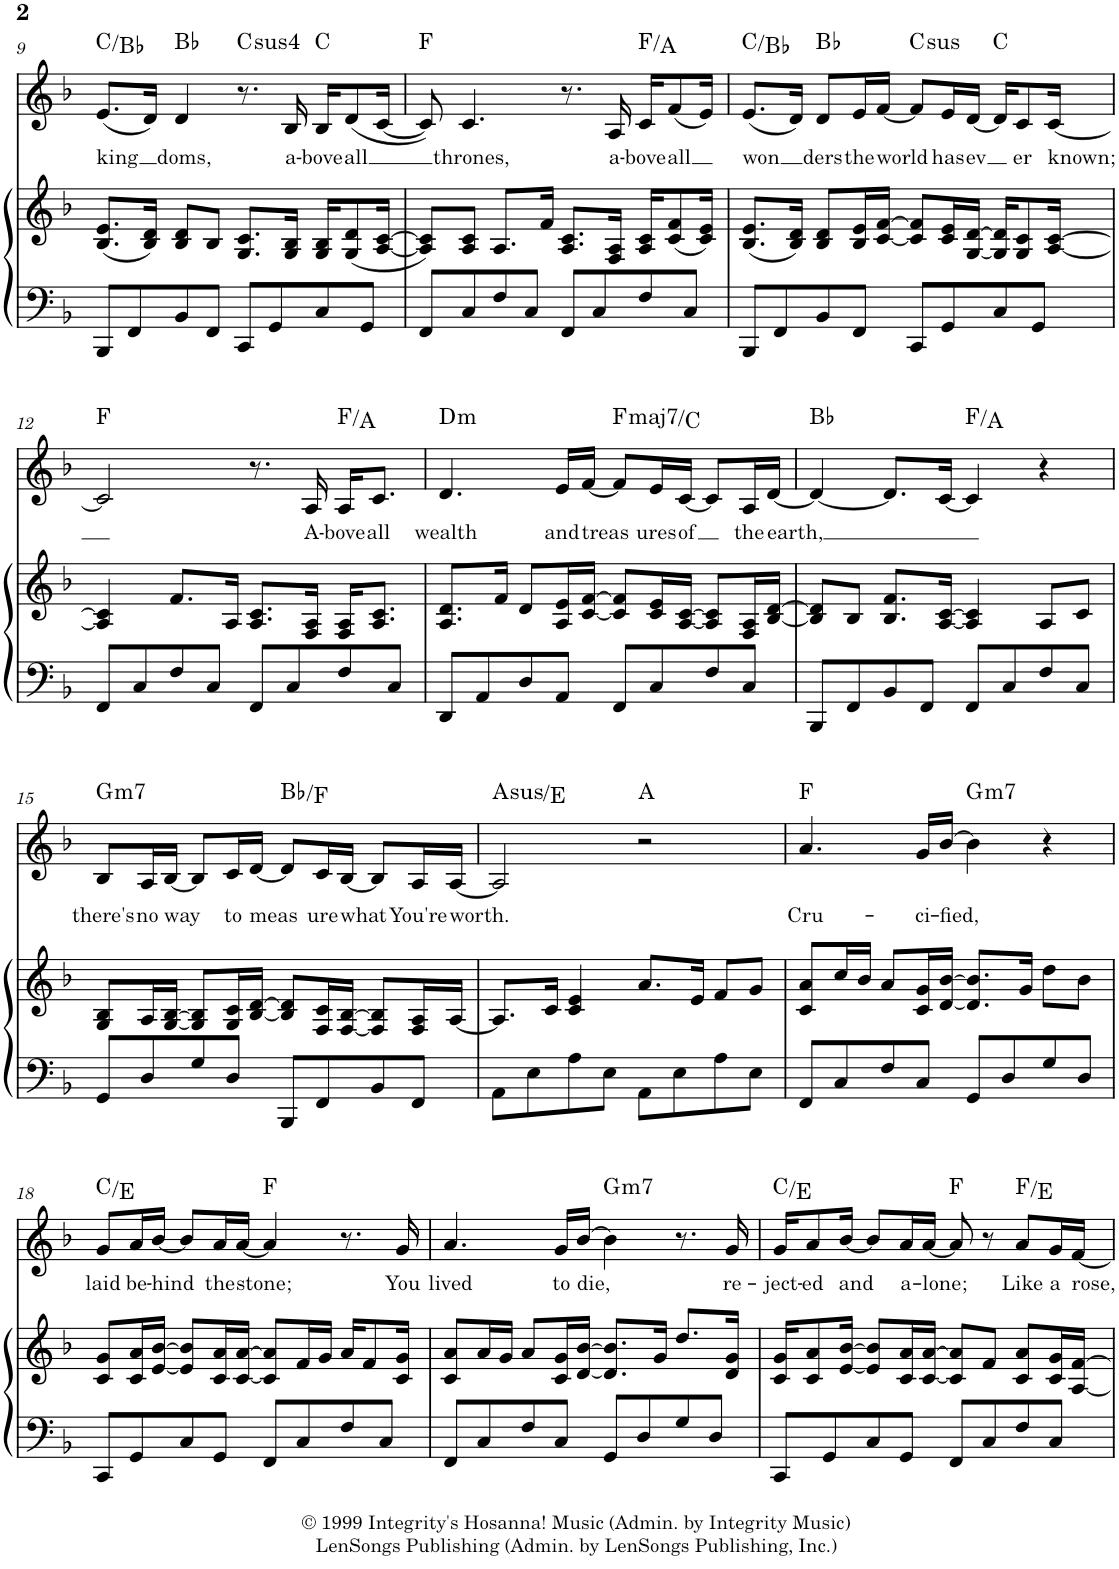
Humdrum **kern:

**kern	**kern	**kern	**text	**harte
*part2	*part2	*part1	*part1	*part1
*staff3	*staff2	*staff1	*staff1	*
*I"Piano	*	*I"Voice	*	*
*I'Pno	*	*	*	*
!!LO:PB:g=z
*clefF4	*clefG2	*clefG2	*	*
*k[b-]	*k[b-]	*k[b-]	*	*
*M4/4	*M4/4	*M4/4	*	*
=9	=9	=9	=9	=9
!	!	!	!LO:LY:b	!
8BBB-/L	(8.B-/ 8.e/L	(8.e/L	-king	C:maj/b7
8FF/	.	.	.	.
.	16B-/ 16d/Jk)	16d/Jk)	.	.
!	!	!	!LO:LY:b	!
8BB-/	8B-/ 8d/L	4d/	doms,	Bb:maj
8FF/J	8B-/J	.	.	.
!	!	!	!	!LO:H:kt=4
8CC/L	8.G/ 8.c/L	8.r	.	C:sus4
8GG/	.	.	.	.
!	!	!	!LO:LY:b	!
.	16G/ 16B-/Jk	16B-/	a-	.
!	!	!	!LO:LY:b	!
8C/	16G/ 16B-/KL	16B-/KL	-bove	C:maj
!	!	!	!LO:LY:b	!
.	(8G/ 8d/	(8d/	all	.
8GG/J	.	.	.	.
.	[16A/ [16c/Jk	[16c/Jk	.	.
=10	=10	=10	=10	=10
8FF/L	8A/] 8c/]L)	8c/])	.	F:maj
!	!	!	!LO:LY:b	!
8C/	8A/ 8c/J	4.c/	thrones,	.
8F/	8.A/L	.	.	.
8C/J	.	.	.	.
.	16f/Jk	.	.	.
8FF/L	8.A/ 8.c/L	8.r	.	.
8C/	.	.	.	.
!	!	!	!LO:LY:b	!
.	16F/ 16A/Jk	16A/	a-	.
!	!	!	!LO:LY:b	!
8F/	16A/ 16c/KL	16c/KL	-bove	F:maj/3
!	!	!	!LO:LY:b	!
.	(8c/ 8f/	(8f/	all	.
8C/J	.	.	.	.
.	16c/ 16e/Jk)	16e/Jk)	.	.
=11	=11	=11	=11	=11
!	!	!	!LO:LY:b	!
8BBB-/L	(8.B-/ 8.e/L	(8.e/L	-won	C:maj/b7
8FF/	.	.	.	.
.	16B-/ 16d/Jk)	16d/Jk)	.	.
!	!	!	!LO:LY:b	!
8BB-/	8B-/ 8d/L	8d/L	ders	Bb:maj
!	!	!	!LO:LY:b	!
8FF/J	16B-/ 16e/L	16e/L	the	.
!	!	!	!LO:LY:b	!
.	[16c/ [16f/JJ	[16f/JJ	world	.
!	!	!	!	!LO:H:kt=sus
8CC/L	8c/] 8f/]L	8f/L]	.	C:sus4
!	!	!	!LO:LY:b	!
8GG/	16c/ 16e/L	16e/L	has	.
!	!	!	!LO:LY:b	!
.	[16G/ [16d/JJ	[16d/JJ	ev	.
8C/	16G/] 16d/]KL	16d/KL]	.	C:maj
!	!	!	!LO:LY:b	!
.	8G/ 8c/	8c/	er	.
8GG/J	.	.	.	.
!	!	!	!LO:LY:b	!
.	[16A/ [16c/Jk	[16c/Jk	known;	.
!!LO:LB:g=z
=12	=12	=12	=12	=12
8FF/L	4A/] 4c/]	2c/]	.	F:maj
8C/	.	.	.	.
8F/	8.f/L	.	.	.
8C/J	.	.	.	.
.	16A/Jk	.	.	.
8FF/L	8.A/ 8.c/L	8.r	.	.
8C/	.	.	.	.
!	!	!	!LO:LY:b	!
.	16F/ 16A/Jk	16A/	A-	.
!	!	!	!LO:LY:b	!
8F/	16F/ 16A/KL	16A/KL	-bove	F:maj/3
!	!	!	!LO:LY:b	!
.	8.A/ 8.c/J	8.c/J	all	.
8C/J	.	.	.	.
=13	=13	=13	=13	=13
!	!	!	!LO:LY:b	!LO:H:kt=m
8DD/L	8.A/ 8.d/L	4.d/	wealth	D:min
8AA/	.	.	.	.
.	16f/Jk	.	.	.
8D/	8d/L	.	.	.
!	!	!	!LO:LY:b	!
8AA/J	16A/ 16e/L	16e/LL	and	.
!	!	!	!LO:LY:b	!
.	[16c/ [16f/JJ	[16f/JJ	treas	.
!	!	!	!	!LO:H:kt=maj7
8FF/L	8c/] 8f/]L	8f/L]	.	F:maj7/5
!	!	!	!LO:LY:b	!
8C/	16c/ 16e/L	16e/L	ures	.
!	!	!	!LO:LY:b	!
.	[16A/ [16c/JJ	[16c/JJ	of	.
8F/	8A/] 8c/]L	8c/L]	.	.
!	!	!	!LO:LY:b	!
8C/J	16F/ 16A/L	16A/L	the	.
!	!	!	!LO:LY:b	!
.	[16B-/ [16d/JJ	[16d/JJ	earth,	.
=14	=14	=14	=14	=14
8BBB-/L	8B-/] 8d/]L	4d/_	.	Bb:maj
8FF/	8B-/J	.	.	.
8BB-/	8.B-/ 8.f/L	8.d/L]	.	.
8FF/J	.	.	.	.
.	[16A/ [16c/Jk	[16c/Jk	.	.
8FF/L	4A/] 4c/]	4c/]	.	F:maj/3
8C/	.	.	.	.
8F/	8A/L	4r	.	.
8C/J	8c/J	.	.	.
!!LO:LB:g=z
=15	=15	=15	=15	=15
!	!	!	!LO:LY:b	!LO:H:kt=m7
8GG/L	8G/ 8B-/L	8B-/L	there's	G:min7
!	!	!	!LO:LY:b	!
8D/	16A/L	16A/L	no	.
!	!	!	!LO:LY:b	!
.	[16G/ [16B-/JJ	[16B-/JJ	way	.
8G/	8G/] 8B-/]L	8B-/L]	.	.
!	!	!	!LO:LY:b	!
8D/J	16G/ 16c/L	16c/L	to	.
!	!	!	!LO:LY:b	!
.	[16B-/ [16d/JJ	[16d/JJ	meas	.
8BBB-/L	8B-/] 8d/]L	8d/L]	.	Bb:maj/5
!	!	!	!LO:LY:b	!
8FF/	16F/ 16c/L	16c/L	ure	.
!	!	!	!LO:LY:b	!
.	[16F/ [16B-/JJ	[16B-/JJ	what	.
8BB-/	8F/] 8B-/]L	8B-/L]	.	.
!	!	!	!LO:LY:b	!
8FF/J	16F/ 16A/L	16A/L	You're	.
!	!	!	!LO:LY:b	!
.	[16A/JJ	[16A/JJ	worth.	.
=16	=16	=16	=16	=16
!	!	!	!	!LO:H:kt=sus
8AA\L	8.A/L]	2A/]	.	A:sus4/5
8E\	.	.	.	.
.	16c/Jk	.	.	.
8A\	4c/ 4e/	.	.	.
8E\J	.	.	.	.
8AA\L	8.a/L	2r	.	A:maj
8E\	.	.	.	.
.	16e/Jk	.	.	.
8A\	8f/L	.	.	.
8E\J	8g/J	.	.	.
=17	=17	=17	=17	=17
!	!	!	!LO:LY:b	!
8FF/L	8c/ 8a/L	4.a/	Cru-	F:maj
8C/	16cc/L	.	.	.
.	16b-/JJ	.	.	.
8F/	8a/L	.	.	.
!	!	!	!LO:LY:b	!
8C/J	16c/ 16g/L	16g/LL	-ci-	.
!	!	!	!LO:LY:b	!
.	[16d/ [16b-/JJ	[16b-/JJ	-fied,	.
!	!	!	!	!LO:H:kt=m7
8GG/L	8.d/] 8.b-/]L	4b-\]	.	G:min7
8D/	.	.	.	.
.	16g/Jk	.	.	.
8G/	8dd\L	4r	.	.
8D/J	8b-\J	.	.	.
!!LO:LB:g=z
=18	=18	=18	=18	=18
!	!	!	!LO:LY:b	!
8CC/L	8c/ 8g/L	8g/L	laid	C:maj/3
!	!	!	!LO:LY:b	!
8GG/	16c/ 16a/L	16a/L	be-	.
!	!	!	!LO:LY:b	!
.	[16e/ [16b-/JJ	[16b-/JJ	-hind	.
8C/	8e/] 8b-/]L	8b-/L]	.	.
!	!	!	!LO:LY:b	!
8GG/J	16c/ 16a/L	16a/L	the	.
!	!	!	!LO:LY:b	!
.	[16c/ [16a/JJ	[16a/JJ	stone;	.
8FF/L	8c/] 8a/]L	4a/]	.	F:maj
8C/	16f/L	.	.	.
.	16g/JJ	.	.	.
8F/	16a/KL	8.r	.	.
.	8f/	.	.	.
8C/J	.	.	.	.
!	!	!	!LO:LY:b	!
.	16c/ 16g/Jk	16g/	You	.
=19	=19	=19	=19	=19
!	!	!	!LO:LY:b	!
8FF/L	8c/ 8a/L	4.a/	lived	.
8C/	16a/L	.	.	.
.	16g/JJ	.	.	.
8F/	8a/L	.	.	.
!	!	!	!LO:LY:b	!
8C/J	16c/ 16g/L	16g/LL	to	.
!	!	!	!LO:LY:b	!
.	[16d/ [16b-/JJ	[16b-/JJ	die,	.
!	!	!	!	!LO:H:kt=m7
8GG/L	8.d/] 8.b-/]L	4b-\]	.	G:min7
8D/	.	.	.	.
.	16g/Jk	.	.	.
8G/	8.dd/L	8.r	.	.
8D/J	.	.	.	.
!	!	!	!LO:LY:b	!
.	16d/ 16g/Jk	16g/	re-	.
=20	=20	=20	=20	=20
!	!	!	!LO:LY:b	!
8CC/L	16c/ 16g/KL	16g/KL	-ject-	C:maj/3
!	!	!	!LO:LY:b	!
.	8c/ 8a/	8a/	-ed	.
8GG/	.	.	.	.
!	!	!	!LO:LY:b	!
.	[16e/ [16b-/Jk	[16b-/Jk	and	.
8C/	8e/] 8b-/]L	8b-/L]	.	.
!	!	!	!LO:LY:b	!
8GG/J	16c/ 16a/L	16a/L	a-	.
!	!	!	!LO:LY:b	!
.	[16c/ [16a/JJ	[16a/JJ	-lone;	.
8FF/L	8c/] 8a/]L	8a/]	.	F:maj
8C/	8f/J	8r	.	.
!	!	!	!LO:LY:b	!
8F/	8c/ 8a/L	8a/L	Like	F:maj/7
!	!	!	!LO:LY:b	!
8C/J	16c/ 16g/L	16g/L	a	.
!	!	!	!LO:LY:b	!
.	[16A/ [16f/JJ	[16f/JJ	rose,	.
=	=	=	=	=
*-	*-	*-	*-	*-
